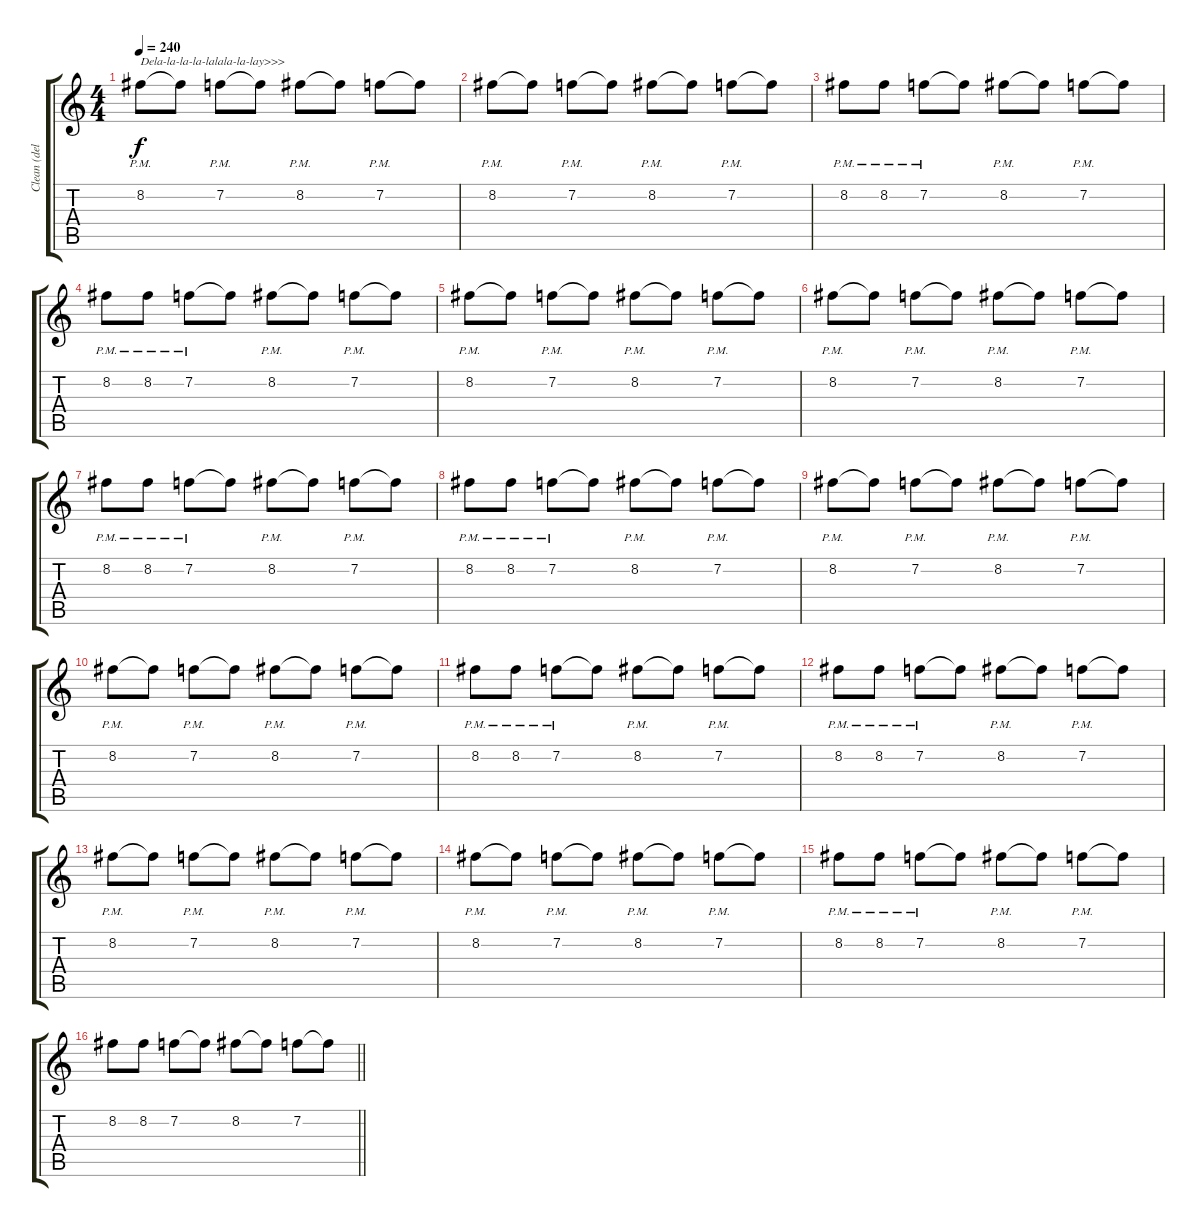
\track ("Clean (delayed) Lead Guitar" "Clean (del") {instrument electricguitarclean}
\staff {score tabs}
\tuning (Eb4 Bb3 Gb3 Db3 Ab2 Db2) {hide}
\ts (4 4)
\tempo 240
\clef g2
\ks c
8.2{pm}.8{txt "Dela-la-la-la-lalala-la-lay>>>" dy f volume 13} 8.2{t}.8 7.2{pm}.8 7.2{t}.8 8.2{pm}.8 8.2{t}.8 7.2{pm}.8 7.2{t}.8 |
8.2{pm}.8 8.2{t}.8 7.2{pm}.8 7.2{t}.8 8.2{pm}.8 8.2{t}.8 7.2{pm}.8 7.2{t}.8 |
8.2{pm}.8 8.2{pm}.8 7.2{pm}.8 7.2{t}.8 8.2{pm}.8 8.2{t}.8 7.2{pm}.8 7.2{t}.8 |
8.2{pm}.8 8.2{pm}.8 7.2{pm}.8 7.2{t}.8 8.2{pm}.8 8.2{t}.8 7.2{pm}.8 7.2{t}.8 |
8.2{pm}.8 8.2{t}.8 7.2{pm}.8 7.2{t}.8 8.2{pm}.8 8.2{t}.8 7.2{pm}.8 7.2{t}.8 |
8.2{pm}.8 8.2{t}.8 7.2{pm}.8 7.2{t}.8 8.2{pm}.8 8.2{t}.8 7.2{pm}.8 7.2{t}.8 |
8.2{pm}.8 8.2{pm}.8 7.2{pm}.8 7.2{t}.8 8.2{pm}.8 8.2{t}.8 7.2{pm}.8 7.2{t}.8 |
8.2{pm}.8 8.2{pm}.8 7.2{pm}.8 7.2{t}.8 8.2{pm}.8 8.2{t}.8 7.2{pm}.8 7.2{t}.8 |
8.2{pm}.8 8.2{t}.8 7.2{pm}.8 7.2{t}.8 8.2{pm}.8 8.2{t}.8 7.2{pm}.8 7.2{t}.8 |
8.2{pm}.8 8.2{t}.8 7.2{pm}.8 7.2{t}.8 8.2{pm}.8 8.2{t}.8 7.2{pm}.8 7.2{t}.8 |
8.2{pm}.8 8.2{pm}.8 7.2{pm}.8 7.2{t}.8 8.2{pm}.8 8.2{t}.8 7.2{pm}.8 7.2{t}.8 |
8.2{pm}.8 8.2{pm}.8 7.2{pm}.8 7.2{t}.8 8.2{pm}.8 8.2{t}.8 7.2{pm}.8 7.2{t}.8 |
8.2{pm}.8 8.2{t}.8 7.2{pm}.8 7.2{t}.8 8.2{pm}.8 8.2{t}.8 7.2{pm}.8 7.2{t}.8 |
8.2{pm}.8 8.2{t}.8 7.2{pm}.8 7.2{t}.8 8.2{pm}.8 8.2{t}.8 7.2{pm}.8 7.2{t}.8 |
8.2{pm}.8 8.2{pm}.8 7.2{pm}.8 7.2{t}.8 8.2{pm}.8 8.2{t}.8 7.2{pm}.8 7.2{t}.8 |
\barLineRight lightlight
8.2.8 8.2.8 7.2.8 7.2{t}.8 8.2.8 8.2{t}.8 7.2.8 7.2{t}.8
